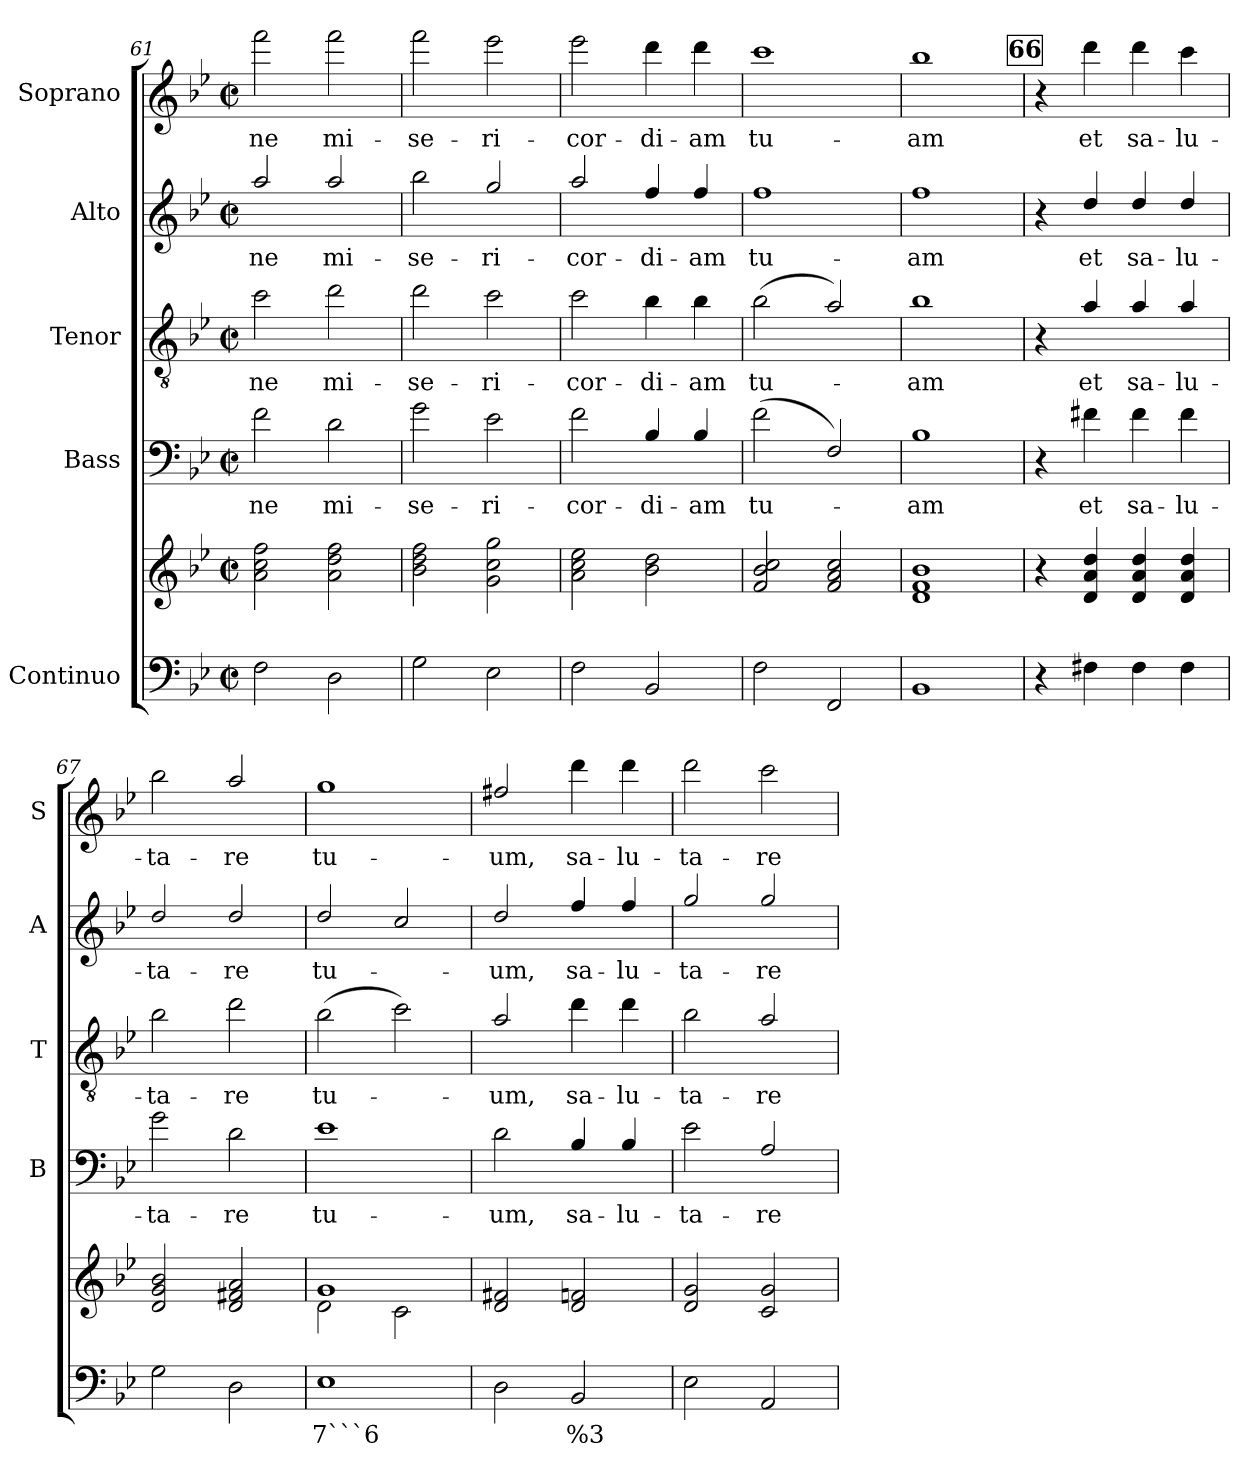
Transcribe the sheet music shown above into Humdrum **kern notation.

**kern	**text	**kern	**kern	**text	**kern	**text	**kern	**text	**kern	**text
*part5	*part5	*part5	*part4	*part4	*part3	*part3	*part2	*part2	*part1	*part1
*staff6	*staff6	*staff5	*staff4	*staff4	*staff3	*staff3	*staff2	*staff2	*staff1	*staff1
*I"Continuo	*	*	*I"Bass	*	*I"Tenor	*	*I"Alto	*	*I"Soprano	*
*	*	*	*I'B	*	*I'T	*	*I'A	*	*I'S	*
*clefF4	*	*clefG2	*clefF4	*	*clefGv2	*	*clefG2	*	*clefG2	*
*	*	*	*ITrd7c12	*	*ITrd7c12	*	*ITrd7c12	*	*ITrd7c12	*
*k[b-e-]	*	*k[b-e-]	*k[b-e-]	*	*k[b-e-]	*	*k[b-e-]	*	*k[b-e-]	*
*B-:	*	*B-:	*B-:	*	*B-:	*	*B-:	*	*B-:	*
*M2/2	*	*M2/2	*M2/2	*	*M2/2	*	*M2/2	*	*M2/2	*
*met(c|)	*	*met(c|)	*met(c|)	*	*met(c|)	*	*met(c|)	*	*met(c|)	*
=61	=61	=61	=61	=61	=61	=61	=61	=61	=61	=61
!	!	!	!	!LO:LY:b	!	!	!	!	!	!
!	!	!	!	!	!	!LO:LY:b	!	!	!	!
!	!	!	!	!	!	!	!	!LO:LY:b	!	!
!	!	!	!	!	!	!	!	!	!	!LO:LY:b
2F\	.	2a!\ 2cc!\ 2ff!\	2F\	-ne	2c\	-ne	2a/	-ne	2ff\	-ne
!	!	!	!	!LO:LY:b	!	!	!	!	!	!
!	!	!	!	!	!	!LO:LY:b	!	!	!	!
!	!	!	!	!	!	!	!	!LO:LY:b	!	!
!	!	!	!	!	!	!	!	!	!	!LO:LY:b
2D\	.	2a!\ 2dd!\ 2ff!\	2D\	mi-	2d\	mi-	2a/	mi-	2ff\	mi-
=62	=62	=62	=62	=62	=62	=62	=62	=62	=62	=62
!	!	!	!	!LO:LY:b	!	!	!	!	!	!
!	!	!	!	!	!	!LO:LY:b	!	!	!	!
!	!	!	!	!	!	!	!	!LO:LY:b	!	!
!	!	!	!	!	!	!	!	!	!	!LO:LY:b
2G\	.	2b-!\ 2dd!\ 2ff!\	2G\	-se-	2d\	-se-	2b-\	-se-	2ff\	-se-
!	!	!	!	!LO:LY:b	!	!	!	!	!	!
!	!	!	!	!	!	!LO:LY:b	!	!	!	!
!	!	!	!	!	!	!	!	!LO:LY:b	!	!
!	!	!	!	!	!	!	!	!	!	!LO:LY:b
2E-\	.	2g!\ 2cc!\ 2gg!\	2E-\	-ri-	2c\	-ri-	2g/	-ri-	2ee-\	-ri-
=63	=63	=63	=63	=63	=63	=63	=63	=63	=63	=63
!	!	!	!	!LO:LY:b	!	!	!	!	!	!
!	!	!	!	!	!	!LO:LY:b	!	!	!	!
!	!	!	!	!	!	!	!	!LO:LY:b	!	!
!	!	!	!	!	!	!	!	!	!	!LO:LY:b
2F\	.	2a!\ 2cc!\ 2ee-!\	2F\	-cor-	2c\	-cor-	2a/	-cor-	2ee-\	-cor-
!	!	!	!	!LO:LY:b	!	!	!	!	!	!
!	!	!	!	!	!	!LO:LY:b	!	!	!	!
!	!	!	!	!	!	!	!	!LO:LY:b	!	!
!	!	!	!	!	!	!	!	!	!	!LO:LY:b
2BB-/	.	2b-!\ 2dd!\	4BB-/	-di-	4B-\	-di-	4f/	-di-	4dd\	-di-
!	!	!	!	!LO:LY:b	!	!	!	!	!	!
!	!	!	!	!	!	!LO:LY:b	!	!	!	!
!	!	!	!	!	!	!	!	!LO:LY:b	!	!
!	!	!	!	!	!	!	!	!	!	!LO:LY:b
.	.	.	4BB-/	-am	4B-\	-am	4f/	-am	4dd\	-am
=64	=64	=64	=64	=64	=64	=64	=64	=64	=64	=64
!	!	!	!	!LO:LY:b	!	!	!	!	!	!
!	!	!	!	!	!	!LO:LY:b	!	!	!	!
!	!	!	!	!	!	!	!	!LO:LY:b	!	!
!	!	!	!	!	!	!	!	!	!	!LO:LY:b
2F\	.	2f!/ 2b-!/ 2cc!/	(>2F\	tu-	(>2B-\	tu-	1f	tu-	1cc	tu-
2FF/	.	2f!/ 2a!/ 2cc!/	2FF/)	.	2A/)	.	.	.	.	.
!!LO:LB:g=z
=65	=65	=65	=65	=65	=65	=65	=65	=65	=65	=65
!	!	!	!	!LO:LY:b	!	!	!	!	!	!
!	!	!	!	!	!	!LO:LY:b	!	!	!	!
!	!	!	!	!	!	!	!	!LO:LY:b	!	!
!	!	!	!	!	!	!	!	!	!	!LO:LY:b
1BB-	.	1d! 1f! 1b-!	1BB-	-am	1B-	-am	1f	-am	1b-	-am
!!LO:REH:place=s1:a:B:fs=8.3:t=66
=66	=66	=66	=66	=66	=66	=66	=66	=66	=66	=66
4r	.	4r	4r	.	4r	.	4r	.	4r	.
!	!	!	!	!LO:LY:b	!	!	!	!	!	!
!	!	!	!	!	!	!LO:LY:b	!	!	!	!
!	!	!	!	!	!	!	!	!LO:LY:b	!	!
!	!	!	!	!	!	!	!	!	!	!LO:LY:b
4F#X\	.	4d!/ 4a!/ 4dd!/	4F#X\	et	4A/	et	4d/	et	4dd\	et
!	!	!	!	!LO:LY:b	!	!	!	!	!	!
!	!	!	!	!	!	!LO:LY:b	!	!	!	!
!	!	!	!	!	!	!	!	!LO:LY:b	!	!
!	!	!	!	!	!	!	!	!	!	!LO:LY:b
4F#\	.	4d!/ 4a!/ 4dd!/	4F#\	sa-	4A/	sa-	4d/	sa-	4dd\	sa-
!	!	!	!	!LO:LY:b	!	!	!	!	!	!
!	!	!	!	!	!	!LO:LY:b	!	!	!	!
!	!	!	!	!	!	!	!	!LO:LY:b	!	!
!	!	!	!	!	!	!	!	!	!	!LO:LY:b
4F#\	.	4d!/ 4a!/ 4dd!/	4F#\	-lu-	4A/	-lu-	4d/	-lu-	4cc\	-lu-
=67	=67	=67	=67	=67	=67	=67	=67	=67	=67	=67
!	!	!	!	!LO:LY:b	!	!	!	!	!	!
!	!	!	!	!	!	!LO:LY:b	!	!	!	!
!	!	!	!	!	!	!	!	!LO:LY:b	!	!
!	!	!	!	!	!	!	!	!	!	!LO:LY:b
2G\	.	2d!/ 2g!/ 2b-!/	2G\	-ta-	2B-\	-ta-	2d/	-ta-	2b-\	-ta-
!	!	!	!	!LO:LY:b	!	!	!	!	!	!
!	!	!	!	!	!	!LO:LY:b	!	!	!	!
!	!	!	!	!	!	!	!	!LO:LY:b	!	!
!	!	!	!	!	!	!	!	!	!	!LO:LY:b
2D\	.	2d!/ 2f#X!/ 2a!/	2D\	-re	2d\	-re	2d/	-re	2a/	-re
=68	=68	=68	=68	=68	=68	=68	=68	=68	=68	=68
!	!LO:LY:b	!	!	!	!	!	!	!	!	!
*	*	*^	*	*	*	*	*	*	*	*
!	!	!	!	!	!LO:LY:b	!	!	!	!	!	!
!	!	!	!	!	!	!	!LO:LY:b	!	!	!	!
!	!	!	!	!	!	!	!	!	!LO:LY:b	!	!
!	!	!	!	!	!	!	!	!	!	!	!LO:LY:b
1E-	7```6	1g!	2d!\	1E-	tu-	(>2B-\	tu-	2d/	tu-	1g	tu-
.	.	.	2c!\	.	.	2c\)	.	2c/	.	.	.
*	*	*v	*v	*	*	*	*	*	*	*	*
=69	=69	=69	=69	=69	=69	=69	=69	=69	=69	=69
*	*	*^	*	*	*	*	*	*	*	*
!	!	!	!	!	!LO:LY:b	!	!	!	!	!	!
*	*	*v	*v	*	*	*	*	*	*	*	*
*	*	*^	*	*	*	*	*	*	*	*
!	!	!	!	!	!	!	!LO:LY:b	!	!	!	!
*	*	*v	*v	*	*	*	*	*	*	*	*
*	*	*^	*	*	*	*	*	*	*	*
!	!	!	!	!	!	!	!	!	!LO:LY:b	!	!
*	*	*v	*v	*	*	*	*	*	*	*	*
*	*	*^	*	*	*	*	*	*	*	*
!	!	!	!	!	!	!	!	!	!	!	!LO:LY:b
*	*	*v	*v	*	*	*	*	*	*	*	*
2D\	.	2d!/ 2f#X!/	2D\	-um,	2A/	-um,	2d/	-um,	2f#X/	-um,
!	!LO:LY:b	!	!	!	!	!	!	!	!	!
!	!	!	!	!LO:LY:b	!	!	!	!	!	!
!	!	!	!	!	!	!LO:LY:b	!	!	!	!
!	!	!	!	!	!	!	!	!LO:LY:b	!	!
!	!	!	!	!	!	!	!	!	!	!LO:LY:b
2BB-/	%3	2d!/ 2fn!/	4BB-/	sa-	4d\	sa-	4f/	sa-	4dd\	sa-
!	!	!	!	!LO:LY:b	!	!	!	!	!	!
!	!	!	!	!	!	!LO:LY:b	!	!	!	!
!	!	!	!	!	!	!	!	!LO:LY:b	!	!
!	!	!	!	!	!	!	!	!	!	!LO:LY:b
.	.	.	4BB-/	-lu-	4d\	-lu-	4f/	-lu-	4dd\	-lu-
=70	=70	=70	=70	=70	=70	=70	=70	=70	=70	=70
!	!	!	!	!LO:LY:b	!	!	!	!	!	!
!	!	!	!	!	!	!LO:LY:b	!	!	!	!
!	!	!	!	!	!	!	!	!LO:LY:b	!	!
!	!	!	!	!	!	!	!	!	!	!LO:LY:b
2E-\	.	2d!/ 2g!/	2E-\	-ta-	2B-\	-ta-	2g/	-ta-	2dd\	-ta-
!	!	!	!	!LO:LY:b	!	!	!	!	!	!
!	!	!	!	!	!	!LO:LY:b	!	!	!	!
!	!	!	!	!	!	!	!	!LO:LY:b	!	!
!	!	!	!	!	!	!	!	!	!	!LO:LY:b
2AA/	.	2c!/ 2g!/	2AA/	-re	2A/	-re	2g/	-re	2cc\	-re
=	=	=	=	=	=	=	=	=	=	=
*-	*-	*-	*-	*-	*-	*-	*-	*-	*-	*-
